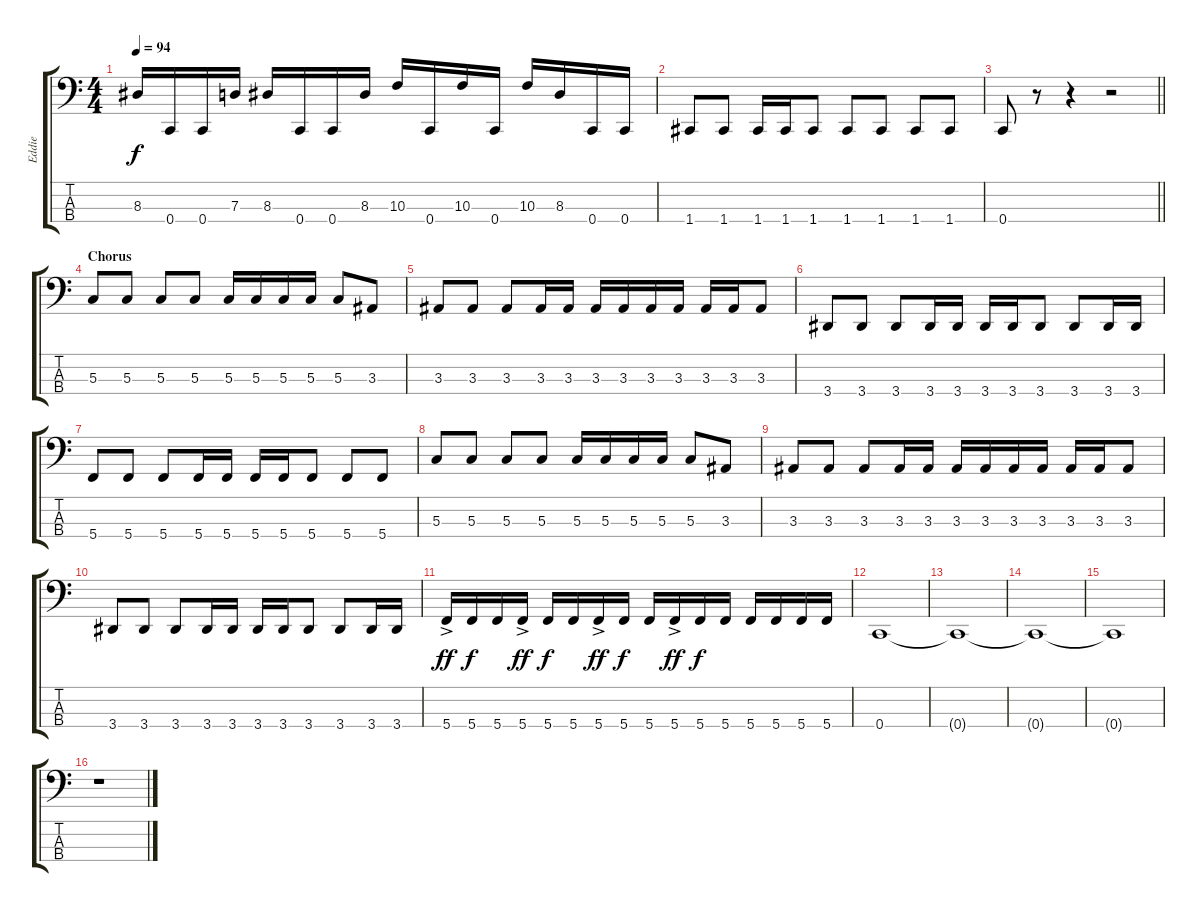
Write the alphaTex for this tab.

\track ("Eddie" "Eddie") {instrument electricbasspick}
\staff {score tabs}
\tuning (F2 C2 G1 C1) {hide}
\ts (4 4)
\tempo 94
\clef f4
\ks c
8.3.16{dy f} 0.4.16 0.4.16 7.3.16 8.3.16 0.4.16 0.4.16 8.3.16 10.3.16 0.4.16 10.3.16 0.4.16 10.3.16 8.3.16 0.4.16 0.4.16 |
1.4.8 1.4.8 1.4.16 1.4.16 1.4.8 1.4.8 1.4.8 1.4.8 1.4.8 |
\barLineRight lightlight
0.4.8 r.8 r.4 r.2 |
\section ("" "Chorus")
5.3.8 5.3.8 5.3.8 5.3.8 5.3.16 5.3.16 5.3.16 5.3.16 5.3.8 3.3.8 |
3.3.8 3.3.8 3.3.8 3.3.16 3.3.16 3.3.16 3.3.16 3.3.16 3.3.16 3.3.16 3.3.16 3.3.8 |
3.4.8 3.4.8 3.4.8 3.4.16 3.4.16 3.4.16 3.4.16 3.4.8 3.4.8 3.4.16 3.4.16 |
5.4.8 5.4.8 5.4.8 5.4.16 5.4.16 5.4.16 5.4.16 5.4.8 5.4.8 5.4.8 |
5.3.8 5.3.8 5.3.8 5.3.8 5.3.16 5.3.16 5.3.16 5.3.16 5.3.8 3.3.8 |
3.3.8 3.3.8 3.3.8 3.3.16 3.3.16 3.3.16 3.3.16 3.3.16 3.3.16 3.3.16 3.3.16 3.3.8 |
3.4.8 3.4.8 3.4.8 3.4.16 3.4.16 3.4.16 3.4.16 3.4.8 3.4.8 3.4.16 3.4.16 |
5.4{ac}.16{dy ff} 5.4.16{dy f} 5.4.16 5.4{ac}.16{dy ff} 5.4.16{dy f} 5.4.16 5.4{ac}.16{dy ff} 5.4.16{dy f} 5.4.16 5.4{ac}.16{dy ff} 5.4.16{dy f} 5.4.16 5.4.16 5.4.16 5.4.16 5.4.16 |
0.4.1 |
0.4{t}.1 |
0.4{t}.1 |
0.4{t}.1 |
r.1
